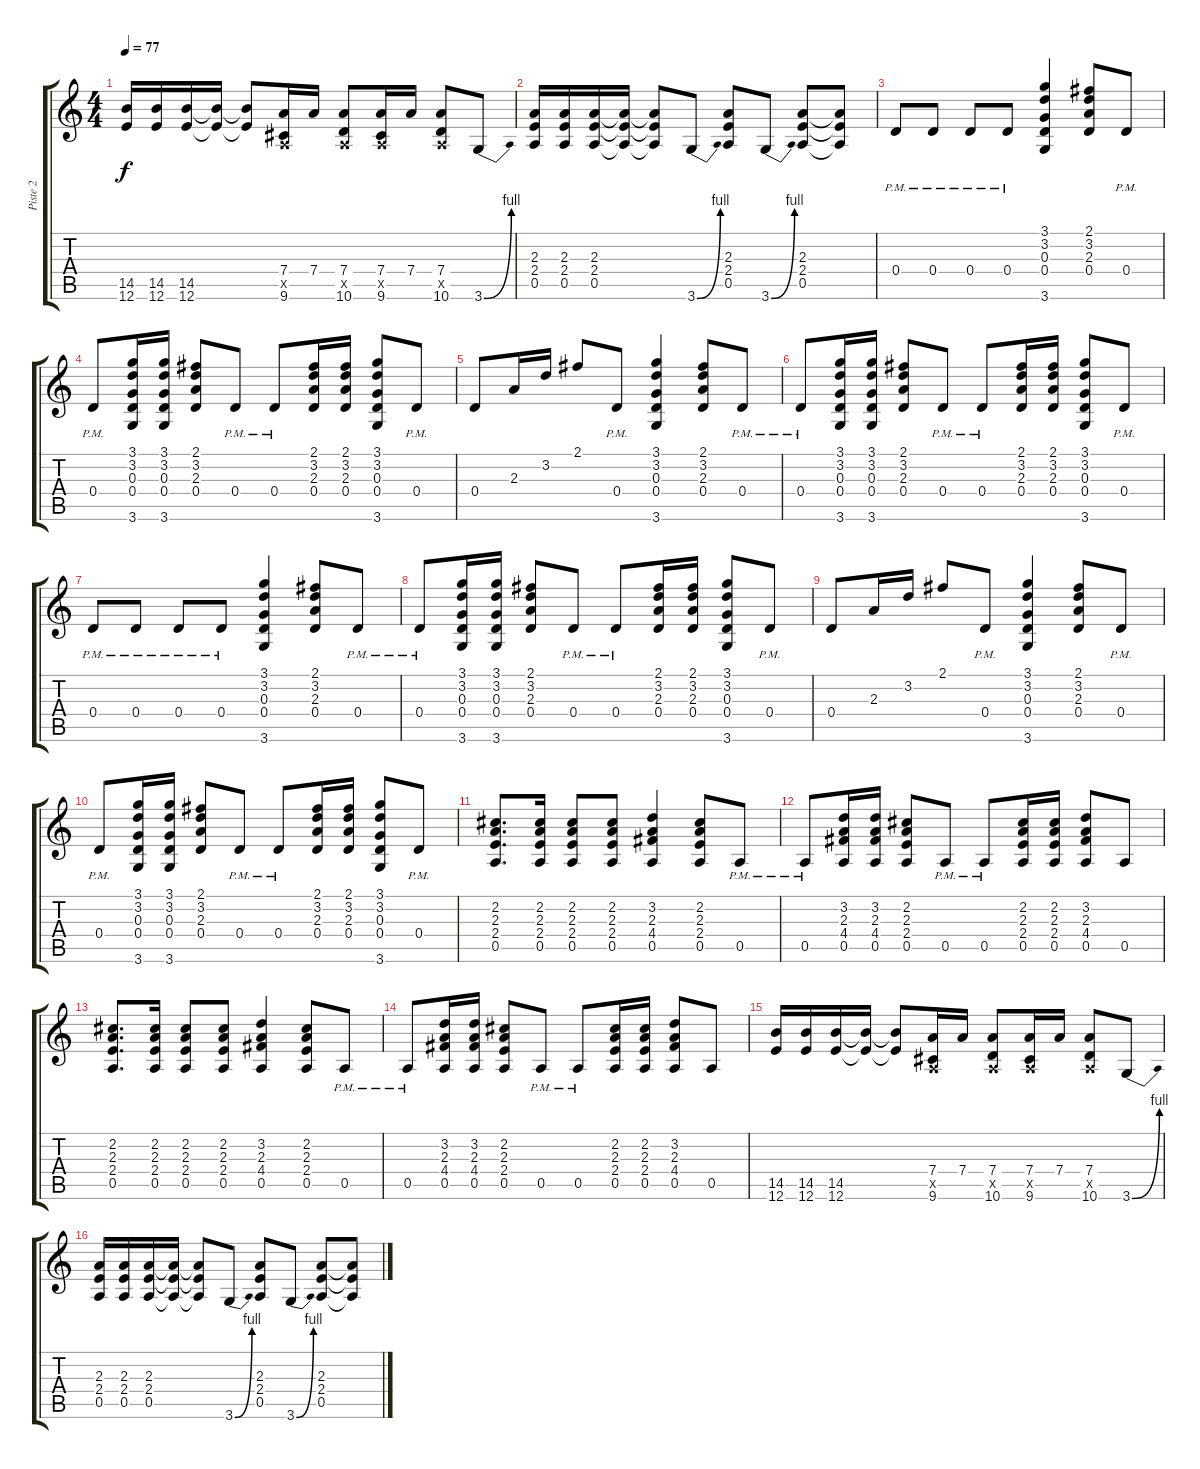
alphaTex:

\track ("Piste 2" "Piste 2") {instrument distortionguitar}
\staff {score tabs}
\tuning (E4 B3 G3 D3 A2 E2) {hide}
\ts (4 4)
\tempo 77
\clef g2
\ks c
(14.5 12.6).16{dy f} (14.5 12.6).16 (14.5 12.6).16 (14.5{t} 12.6{t}).16 (14.5{t} 12.6{t}).8 (7.4 0.5{x} 9.6).16 7.4.16 (7.4 0.5{x} 10.6).8 (7.4 0.5{x} 9.6).16 7.4.16 (7.4 0.5{x} 10.6).8 3.6{be (bend 0 0 60 4)}.8 |
(2.3 2.4 0.5).16 (2.3 2.4 0.5).16 (2.3 2.4 0.5).16 (2.3{t} 2.4{t} 0.5{t}).16 (2.3{t} 2.4{t} 0.5{t}).8 3.6{be (bend 0 0 60 4)}.8 (2.3 2.4 0.5).8 3.6{be (bend 0 0 60 4)}.8 (2.3 2.4 0.5).8 (2.3{t} 2.4{t} 0.5{t}).8 |
0.4{pm}.8 0.4{pm}.8 0.4{pm}.8 0.4{pm}.8 (3.1 3.2 0.3 0.4 3.6).4 (2.1 3.2 2.3 0.4).8 0.4{pm}.8 |
0.4{pm}.8 (3.1 3.2 0.3 0.4 3.6).16 (3.1 3.2 0.3 0.4 3.6).16 (2.1 3.2 2.3 0.4).8 0.4{pm}.8 0.4{pm}.8 (2.1 3.2 2.3 0.4).16 (2.1 3.2 2.3 0.4).16 (3.1 3.2 0.3 0.4 3.6).8 0.4{pm}.8 |
0.4.8 2.3.16 3.2.16 2.1.8 0.4{pm}.8 (3.1 3.2 0.3 0.4 3.6).4 (2.1 3.2 2.3 0.4).8 0.4{pm}.8 |
0.4{pm}.8 (3.1 3.2 0.3 0.4 3.6).16 (3.1 3.2 0.3 0.4 3.6).16 (2.1 3.2 2.3 0.4).8 0.4{pm}.8 0.4{pm}.8 (2.1 3.2 2.3 0.4).16 (2.1 3.2 2.3 0.4).16 (3.1 3.2 0.3 0.4 3.6).8 0.4{pm}.8 |
0.4{pm}.8 0.4{pm}.8 0.4{pm}.8 0.4{pm}.8 (3.1 3.2 0.3 0.4 3.6).4 (2.1 3.2 2.3 0.4).8 0.4{pm}.8 |
0.4{pm}.8 (3.1 3.2 0.3 0.4 3.6).16 (3.1 3.2 0.3 0.4 3.6).16 (2.1 3.2 2.3 0.4).8 0.4{pm}.8 0.4{pm}.8 (2.1 3.2 2.3 0.4).16 (2.1 3.2 2.3 0.4).16 (3.1 3.2 0.3 0.4 3.6).8 0.4{pm}.8 |
0.4.8 2.3.16 3.2.16 2.1.8 0.4{pm}.8 (3.1 3.2 0.3 0.4 3.6).4 (2.1 3.2 2.3 0.4).8 0.4{pm}.8 |
0.4{pm}.8 (3.1 3.2 0.3 0.4 3.6).16 (3.1 3.2 0.3 0.4 3.6).16 (2.1 3.2 2.3 0.4).8 0.4{pm}.8 0.4{pm}.8 (2.1 3.2 2.3 0.4).16 (2.1 3.2 2.3 0.4).16 (3.1 3.2 0.3 0.4 3.6).8 0.4{pm}.8 |
(2.2 2.3 2.4 0.5).8{d} (2.2 2.3 2.4 0.5).16 (2.2 2.3 2.4 0.5).8 (2.2 2.3 2.4 0.5).8 (3.2 2.3 4.4 0.5).4 (2.2 2.3 2.4 0.5).8 0.5{pm}.8 |
0.5{pm}.8 (3.2 2.3 4.4 0.5).16 (3.2 2.3 4.4 0.5).16 (2.2 2.3 2.4 0.5).8 0.5{pm}.8 0.5{pm}.8 (2.2 2.3 2.4 0.5).16 (2.2 2.3 2.4 0.5).16 (3.2 2.3 4.4 0.5).8 0.5.8 |
(2.2 2.3 2.4 0.5).8{d} (2.2 2.3 2.4 0.5).16 (2.2 2.3 2.4 0.5).8 (2.2 2.3 2.4 0.5).8 (3.2 2.3 4.4 0.5).4 (2.2 2.3 2.4 0.5).8 0.5{pm}.8 |
0.5{pm}.8 (3.2 2.3 4.4 0.5).16 (3.2 2.3 4.4 0.5).16 (2.2 2.3 2.4 0.5).8 0.5{pm}.8 0.5{pm}.8 (2.2 2.3 2.4 0.5).16 (2.2 2.3 2.4 0.5).16 (3.2 2.3 4.4 0.5).8 0.5.8 |
(14.5 12.6).16 (14.5 12.6).16 (14.5 12.6).16 (14.5{t} 12.6{t}).16 (14.5{t} 12.6{t}).8 (7.4 0.5{x} 9.6).16 7.4.16 (7.4 0.5{x} 10.6).8 (7.4 0.5{x} 9.6).16 7.4.16 (7.4 0.5{x} 10.6).8 3.6{be (bend 0 0 60 4)}.8 |
(2.3 2.4 0.5).16 (2.3 2.4 0.5).16 (2.3 2.4 0.5).16 (2.3{t} 2.4{t} 0.5{t}).16 (2.3{t} 2.4{t} 0.5{t}).8 3.6{be (bend 0 0 60 4)}.8 (2.3 2.4 0.5).8 3.6{be (bend 0 0 60 4)}.8 (2.3 2.4 0.5).8 (2.3{t} 2.4{t} 0.5{t}).8
